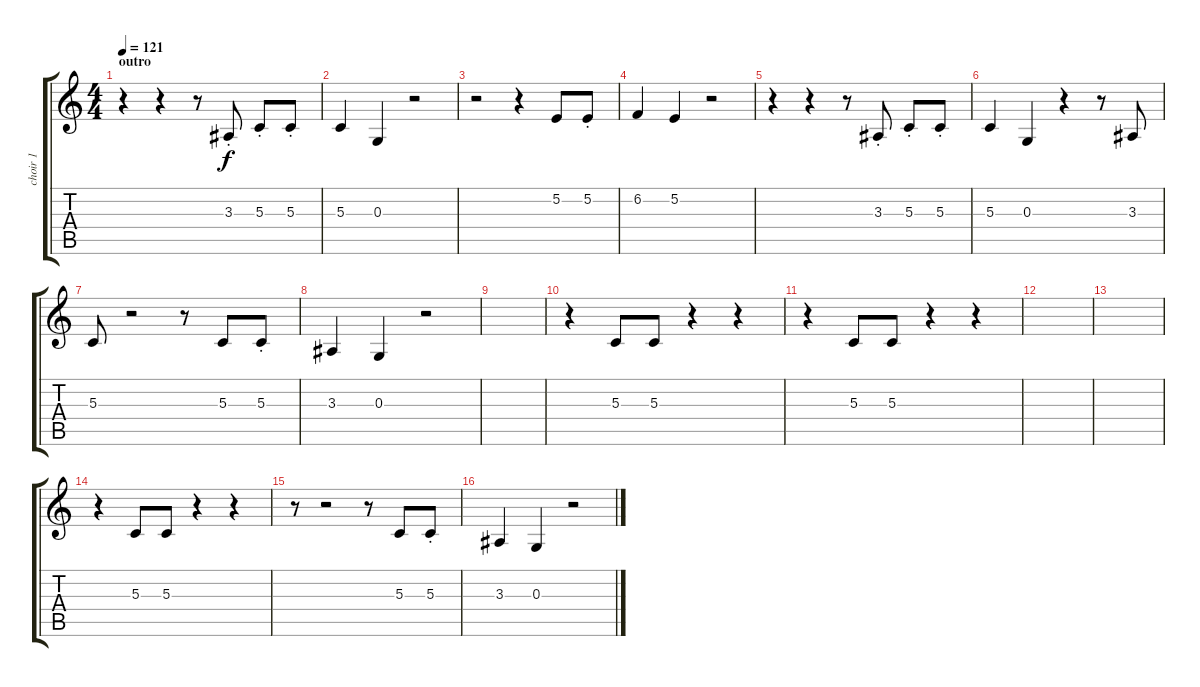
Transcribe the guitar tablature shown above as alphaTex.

\track ("choir 1" "choir 1") {instrument brasssection}
\staff {score tabs}
\tuning (E4 B3 G3 D3 A2 E2) {hide}
\ts (4 4)
\section ("" "outro")
\tempo 121
\clef g2
\ks c
r.4{dy f} r.4 r.8 3.3{st}.8 5.3{st}.8 5.3{st}.8 |
5.3.4 0.3.4 r.2 |
r.2 r.4 5.2.8 5.2{st}.8 |
6.2.4 5.2.4 r.2 |
r.4 r.4 r.8 3.3{st}.8 5.3{st}.8 5.3{st}.8 |
5.3.4 0.3.4 r.4 r.8 3.3.8 |
5.3.8 r.2 r.8 5.3.8 5.3{st}.8 |
3.3.4 0.3.4 r.2 |
|
r.4 5.3.8 5.3.8 r.4 r.4 |
r.4 5.3.8 5.3.8 r.4 r.4 |
|
|
r.4 5.3.8 5.3.8 r.4 r.4 |
r.8 r.2 r.8 5.3.8 5.3{st}.8 |
3.3.4 0.3.4 r.2
